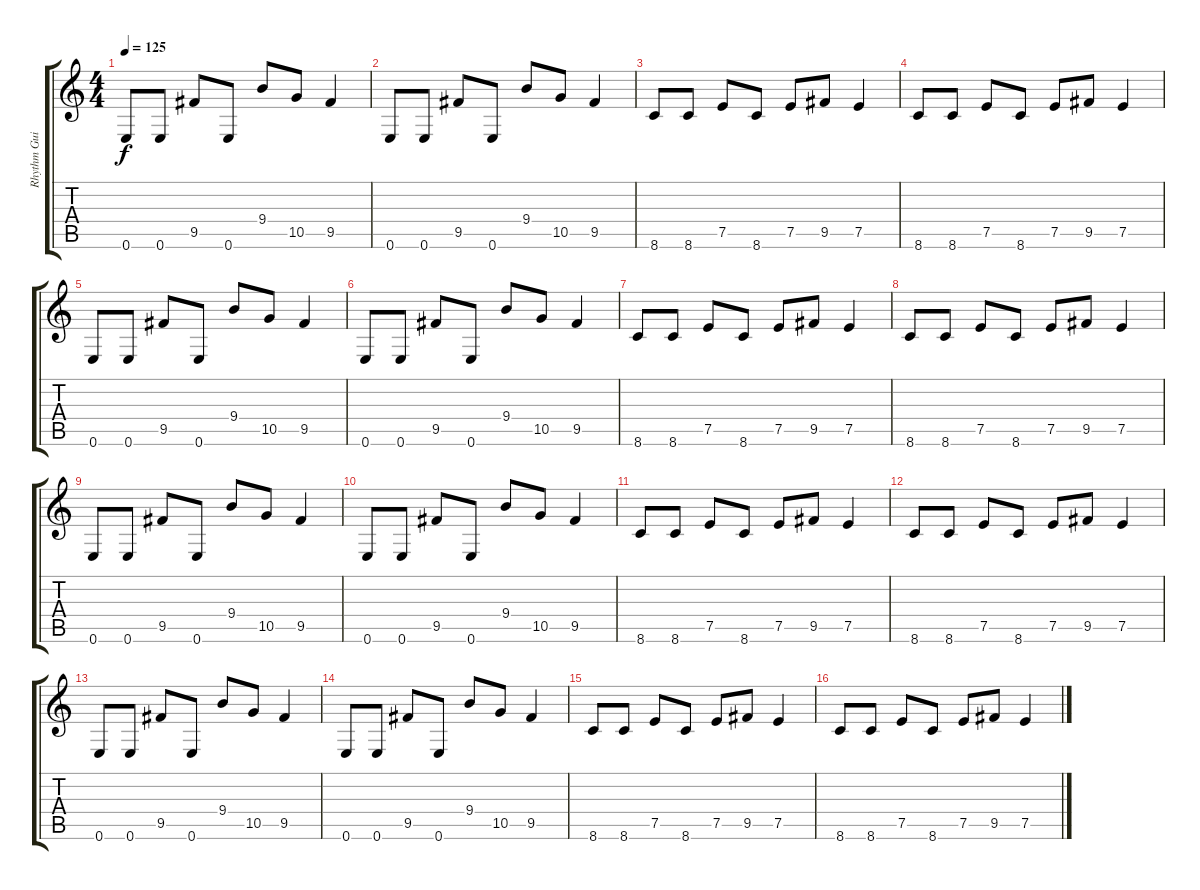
\track ("Rhythm Guitar" "Rhythm Gui") {instrument distortionguitar}
\staff {score tabs}
\tuning (E4 B3 G3 D3 A2 E2) {hide}
\ts (4 4)
\tempo 125
\clef g2
\ks c
0.6.8{dy f} 0.6.8 9.5.8 0.6.8 9.4.8 10.5.8 9.5.4 |
0.6.8 0.6.8 9.5.8 0.6.8 9.4.8 10.5.8 9.5.4 |
8.6.8 8.6.8 7.5.8 8.6.8 7.5.8 9.5.8 7.5.4 |
8.6.8 8.6.8 7.5.8 8.6.8 7.5.8 9.5.8 7.5.4 |
0.6.8 0.6.8 9.5.8 0.6.8 9.4.8 10.5.8 9.5.4 |
0.6.8 0.6.8 9.5.8 0.6.8 9.4.8 10.5.8 9.5.4 |
8.6.8 8.6.8 7.5.8 8.6.8 7.5.8 9.5.8 7.5.4 |
8.6.8 8.6.8 7.5.8 8.6.8 7.5.8 9.5.8 7.5.4 |
0.6.8 0.6.8 9.5.8 0.6.8 9.4.8 10.5.8 9.5.4 |
0.6.8 0.6.8 9.5.8 0.6.8 9.4.8 10.5.8 9.5.4 |
8.6.8 8.6.8 7.5.8 8.6.8 7.5.8 9.5.8 7.5.4 |
8.6.8 8.6.8 7.5.8 8.6.8 7.5.8 9.5.8 7.5.4 |
0.6.8 0.6.8 9.5.8 0.6.8 9.4.8 10.5.8 9.5.4 |
0.6.8 0.6.8 9.5.8 0.6.8 9.4.8 10.5.8 9.5.4 |
8.6.8 8.6.8 7.5.8 8.6.8 7.5.8 9.5.8 7.5.4 |
8.6.8 8.6.8 7.5.8 8.6.8 7.5.8 9.5.8 7.5.4
